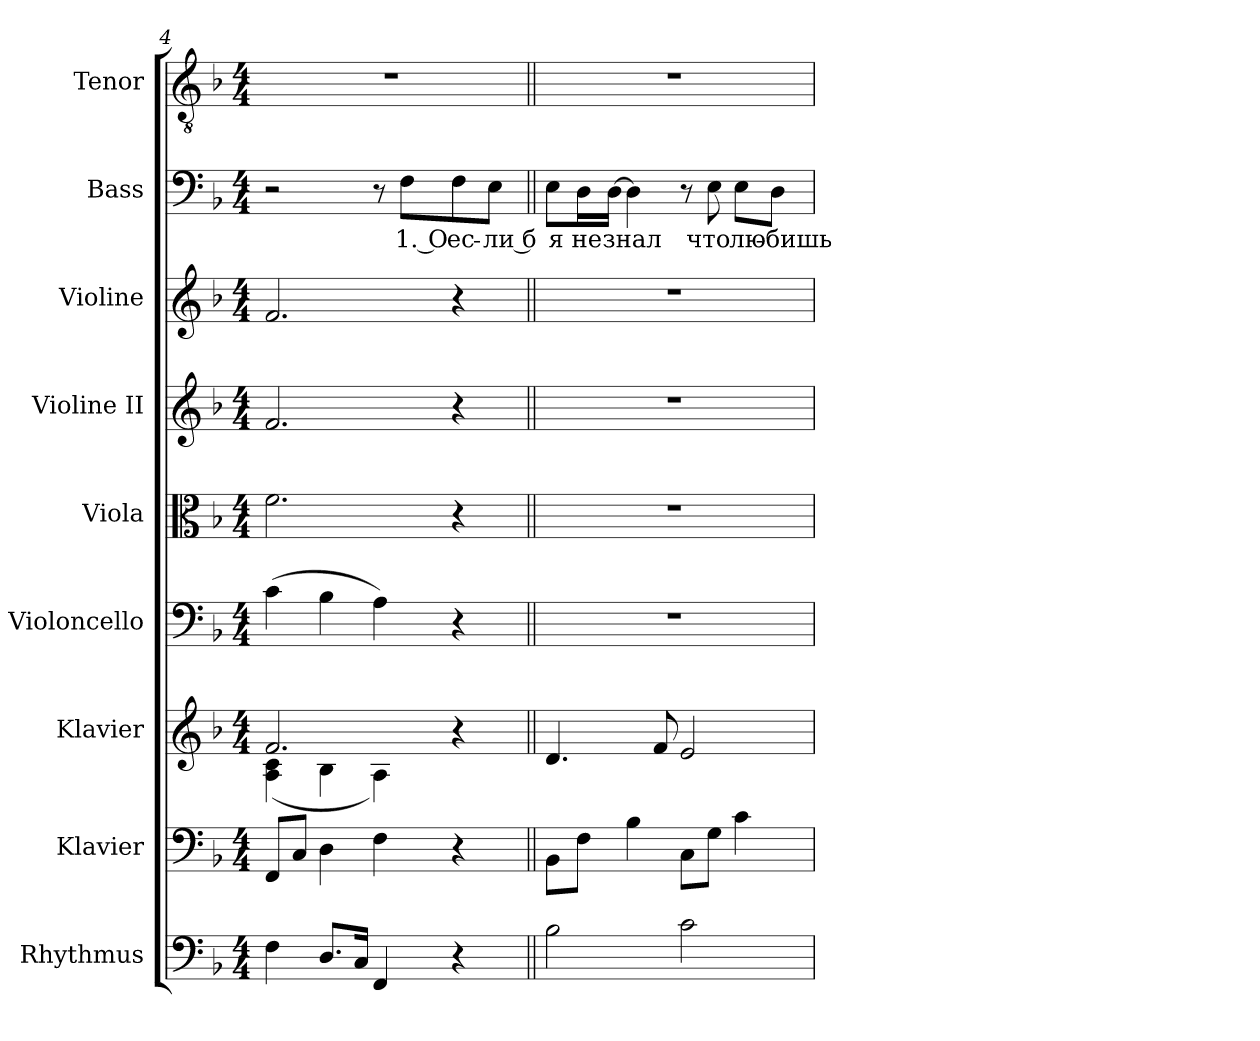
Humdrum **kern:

**kern	**kern	**kern	**kern	**kern	**kern	**kern	**kern	**text	**kern
*part9	*part8	*part7	*part6	*part5	*part4	*part3	*part2	*part2	*part1
*staff9	*staff8	*staff7	*staff6	*staff5	*staff4	*staff3	*staff2	*staff2	*staff1
*I"Rhythmus	*I"Klavier	*I"Klavier	*I"Violoncello	*I"Viola	*I"Violine II	*I"Violine	*I"Bass	*	*I"Tenor
*I'Rhy.	*I'Kla.	*I'Kla.	*I'Vc.	*I'Vla	*I'Vl.II	*I'Vln	*I'B.	*	*I'T.
*clefF4	*clefF4	*clefG2	*clefF4	*clefC3	*clefG2	*clefG2	*clefF4	*	*clefGv2
*ITrd7c12	*	*	*	*	*	*	*	*	*ITrd7c12
*k[b-]	*k[b-]	*k[b-]	*k[b-]	*k[b-]	*k[b-]	*k[b-]	*k[b-]	*	*k[b-]
*F:	*F:	*F:	*F:	*F:	*F:	*F:	*F:	*	*F:
*M4/4	*M4/4	*M4/4	*M4/4	*M4/4	*M4/4	*M4/4	*M4/4	*	*M4/4
=4	=4	=4	=4	=4	=4	=4	=4	=4	=4
*	*	*^	*	*	*	*	*	*	*
4FFi\	8FFi/L	2.fi/	(4Ai\ 4ci	(4ci\	2.fi\	2.fi/	2.fi/	2r	.	1r
.	8Ci/J	.	.	.	.	.	.	.	.	.
8.DDi/L	4Di\	.	4B-i\	4B-i\	.	.	.	.	.	.
16CCi/Jk	.	.	.	.	.	.	.	.	.	.
4FFFi/	4Fi\	.	4Ai\)	4Ai\)	.	.	.	8r	.	.
!	!	!	!	!	!	!	!	!	!LO:LY:b:color=#000000	!
.	.	.	.	.	.	.	.	8Fi\L	1. О	.
!	!	!	!	!	!	!	!	!	!LO:LY:b:color=#000000	!
4r	4r	4r	4ryy	4r	4r	4r	4r	8Fi\	ес-	.
!	!	!	!	!	!	!	!	!	!LO:LY:b:color=#000000	!
.	.	.	.	.	.	.	.	8Ei\J	-ли б	.
*	*	*v	*v	*	*	*	*	*	*	*
=5||	=5||	=5||	=5||	=5||	=5||	=5||	=5||	=5||	=5||
!	!	!	!	!	!	!	!	!LO:LY:b:color=#000000	!
2BB-i\	8BB-i\L	4.di/	1r	1r	1r	1r	8Ei\L	я	1r
!	!	!	!	!	!	!	!	!LO:LY:b:color=#000000	!
.	8Fi\J	.	.	.	.	.	16Di\L	не	.
!	!	!	!	!	!	!	!	!LO:LY:b:color=#000000	!
.	.	.	.	.	.	.	[>16Di\JJ	знал	.
.	4B-i\	.	.	.	.	.	4Di\]	.	.
.	.	8fi/	.	.	.	.	.	.	.
2Ci\	8Ci\L	2ei/	.	.	.	.	8r	.	.
!	!	!	!	!	!	!	!	!LO:LY:b:color=#000000	!
.	8Gi\J	.	.	.	.	.	8Ei\	что	.
!	!	!	!	!	!	!	!	!LO:LY:b:color=#000000	!
.	4ci\	.	.	.	.	.	8Ei\L	лю-	.
!	!	!	!	!	!	!	!	!LO:LY:b:color=#000000	!
.	.	.	.	.	.	.	8Di\J	-бишь	.
=	=	=	=	=	=	=	=	=	=
*-	*-	*-	*-	*-	*-	*-	*-	*-	*-
